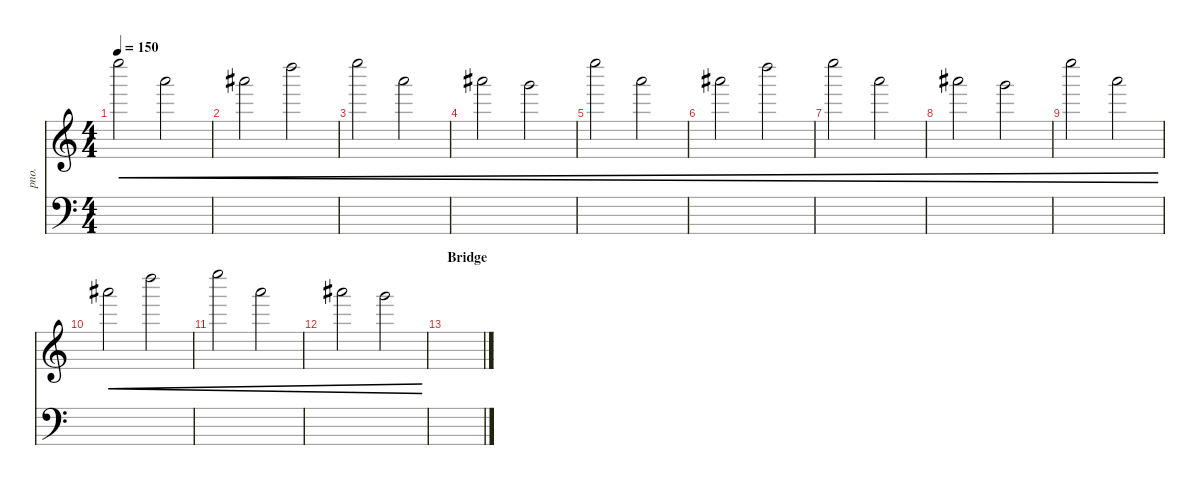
\defaultSystemsLayout 4
\hideDynamics
\bracketExtendMode nobrackets
\otherSystemsTrackNameOrientation horizontal
\track ("Acoustic Piano" "pno.") {solo instrument acousticgrandpiano}
\staff {score}
\tuning (E4 B3 G3 D3 A2 E2)
\ts (4 4)
\beaming (8 2 2 2 2)
\tempo 150
\clef g2
\ks aminor
36.1.2{cre dy mf instrument acousticgrandpiano beam Down} 29.1.2{cre beam Down} |
30.1{acc #}.2{cre beam Down} 34.1.2{cre beam Down} |
36.1.2{cre beam Down} 29.1.2{cre beam Down} |
30.1{acc #}.2{cre beam Down} 27.1.2{cre beam Down} |
36.1.2{cre beam Down} 29.1.2{cre beam Down} |
30.1{acc #}.2{cre beam Down} 34.1.2{cre beam Down} |
36.1.2{cre beam Down} 29.1.2{cre beam Down} |
30.1{acc #}.2{cre beam Down} 27.1.2{cre beam Down} |
36.1.2{cre beam Down} 29.1.2{cre beam Down} |
30.1{acc #}.2{cre beam Down} 34.1.2{cre beam Down} |
36.1.2{cre beam Down} 29.1.2{cre beam Down} |
30.1{acc #}.2{cre beam Down} 27.1.2{cre beam Down} |
\section ("" "Bridge")
\scale
1.06666 |
\scale
0.977779 |
\scale
0.977779 |
\scale
0.977779
\staff {score}
\tuning (G2 D2 A1 E1 B0)
\clef f4
\ottava regular
\simile none
\ks aminor
|
|
|
|
|
|
|
|
|
|
|
|
|
|
|
